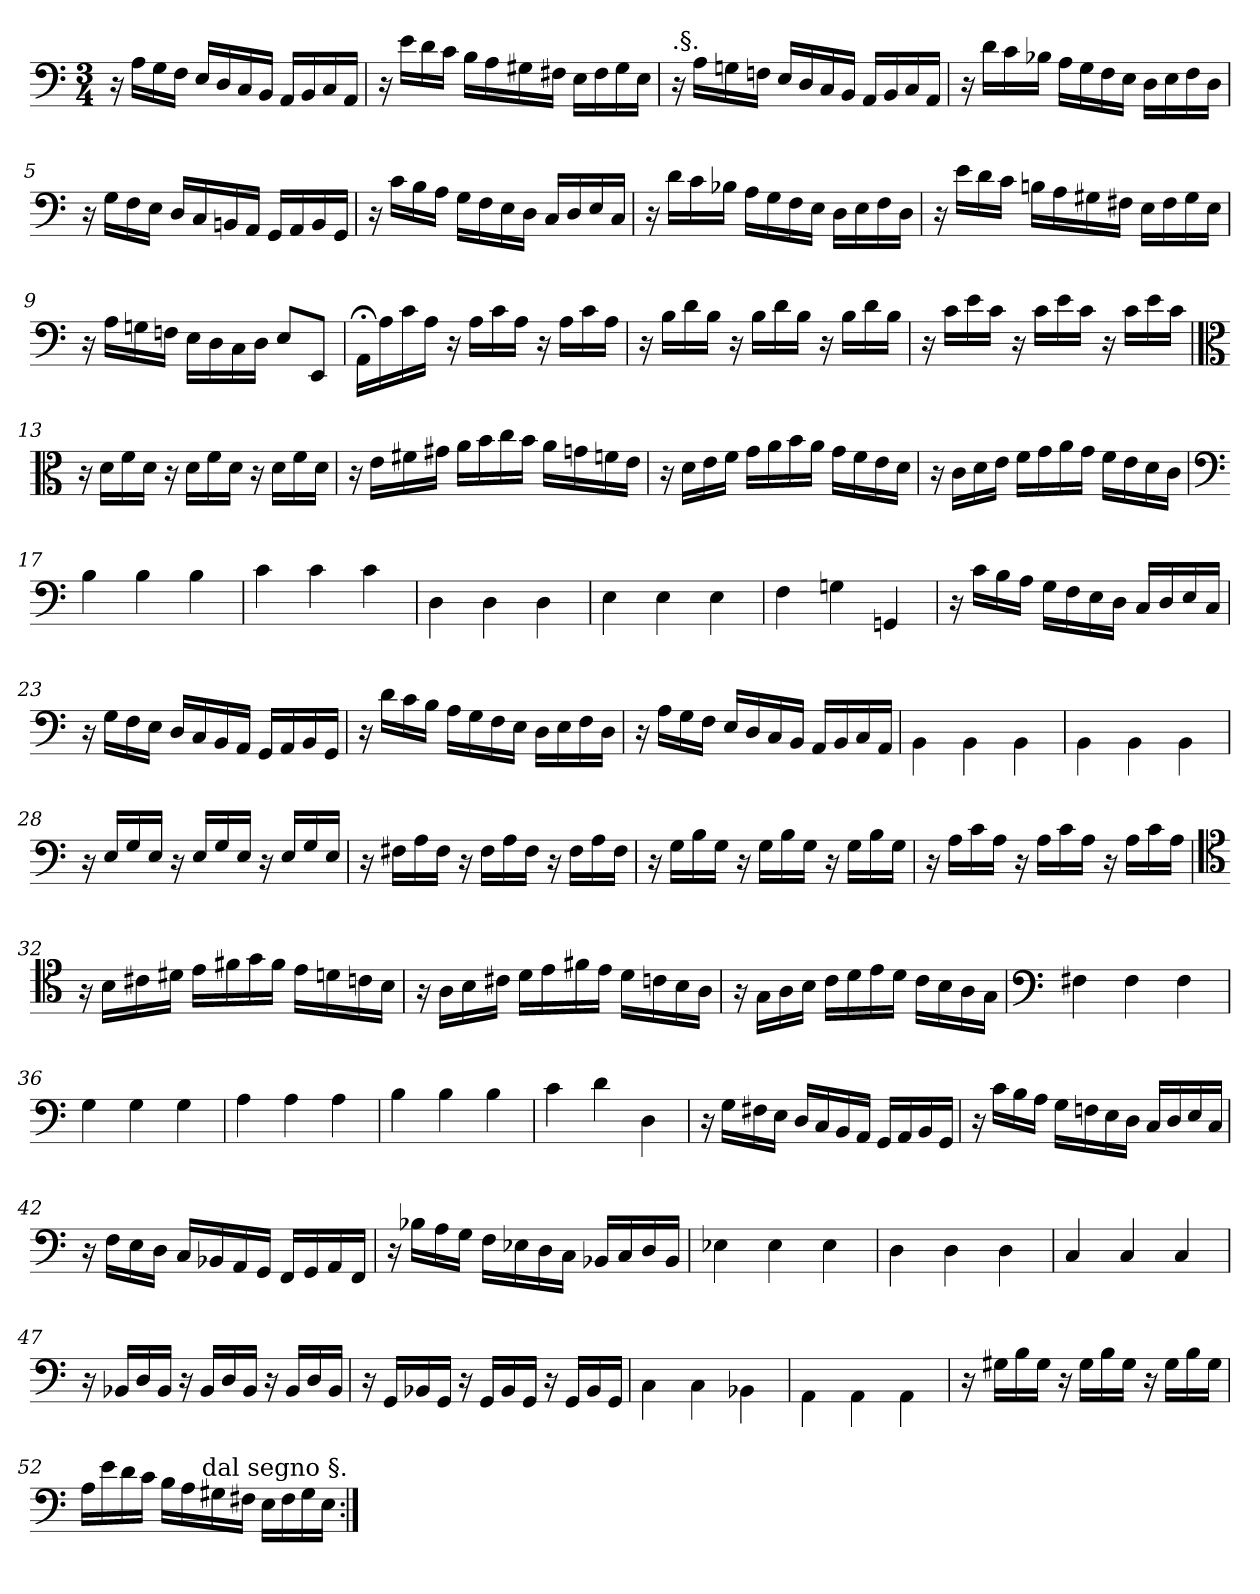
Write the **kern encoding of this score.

**kern
*part1
*staff1
*clefF4
*M3/4
=1
16r
16A\LL
16G\
16F\JJ
16E/LL
16D/
16C/
16BB/JJ
16AA/LL
16BB/
16C/
16AA/JJ
=2
16r
16e\LL
16d\
16c\JJ
16B\LL
16A\
16G#X\
16F#X\JJ
16E\LL
16F#\
16G#\
16E\JJ
=3
!LO:TX:a:t=.§.
16r
16A\LL
16Gn\
16Fn\JJ
16E/LL
16D/
16C/
16BB/JJ
16AA/LL
16BB/
16C/
16AA/JJ
=4
16r
16d\LL
16c\
16B-X\JJ
16A\LL
16G\
16F\
16E\JJ
16D\LL
16E\
16F\
16D\JJ
=5
16r
16G\LL
16F\
16E\JJ
16D/LL
16C/
16BBn/
16AA/JJ
16GG/LL
16AA/
16BB/
16GG/JJ
=6
16r
16c\LL
16B\
16A\JJ
16G\LL
16F\
16E\
16D\JJ
16C/LL
16D/
16E/
16C/JJ
=7
16r
16d\LL
16c\
16B-X\JJ
16A\LL
16G\
16F\
16E\JJ
16D\LL
16E\
16F\
16D\JJ
=8
16r
16e\LL
16d\
16c\JJ
16Bn\LL
16A\
16G#X\
16F#X\JJ
16E\LL
16F#\
16G#\
16E\JJ
=9
16r
16A\LL
16Gn\
16Fn\JJ
16E\LL
16D\
16C\
16D\JJ
8E/L
8EE/J
=10
16AA;<\LL
16A\
16c\
16A\JJ
16r
16A\LL
16c\
16A\JJ
16r
16A\LL
16c\
16A\JJ
=11
16r
16B\LL
16d\
16B\JJ
16r
16B\LL
16d\
16B\JJ
16r
16B\LL
16d\
16B\JJ
=12
16r
16c\LL
16e\
16c\JJ
16r
16c\LL
16e\
16c\JJ
16r
16c\LL
16e\
16c\JJ
=13
*clefC3
16r
16d\LL
16f\
16d\JJ
16r
16d\LL
16f\
16d\JJ
16r
16d\LL
16f\
16d\JJ
=14
16r
16e\LL
16f#X\
16g#X\JJ
16a\LL
16b\
16cc\
16b\JJ
16a\LL
16gn\
16fn\
16e\JJ
=15
16r
16d\LL
16e\
16f\JJ
16g\LL
16a\
16b\
16a\JJ
16g\LL
16f\
16e\
16d\JJ
=16
16r
16c\LL
16d\
16e\JJ
16f\LL
16g\
16a\
16g\JJ
16f\LL
16e\
16d\
16c\JJ
=17
*clefF4
4B
4B
4B
=18
4c\
4c\
4c\
=19
4D\
4D\
4D\
=20
4E\
4E\
4E\
=21
4F\
4Gn\
4GGn/
=22
16r
16c\LL
16B\
16A\JJ
16G\LL
16F\
16E\
16D\JJ
16C/LL
16D/
16E/
16C/JJ
=23
16r
16G\LL
16F\
16E\JJ
16D/LL
16C/
16BB/
16AA/JJ
16GG/LL
16AA/
16BB/
16GG/JJ
=24
16r
16d\LL
16c\
16B\JJ
16A\LL
16G\
16F\
16E\JJ
16D\LL
16E\
16F\
16D\JJ
=25
16r
16A\LL
16G\
16F\JJ
16E/LL
16D/
16C/
16BB/JJ
16AA/LL
16BB/
16C/
16AA/JJ
=26
4BB\
4BB\
4BB\
=27
4BB\
4BB\
4BB\
=28
16r
16E/LL
16G/
16E/JJ
16r
16E/LL
16G/
16E/JJ
16r
16E/LL
16G/
16E/JJ
=29
16r
16F#X\LL
16A\
16F#\JJ
16r
16F#\LL
16A\
16F#\JJ
16r
16F#\LL
16A\
16F#\JJ
=30
16r
16G\LL
16B\
16G\JJ
16r
16G\LL
16B\
16G\JJ
16r
16G\LL
16B\
16G\JJ
=31
16r
16A\LL
16c\
16A\JJ
16r
16A\LL
16c\
16A\JJ
16r
16A\LL
16c\
16A\JJ
=32
*clefC4
16r
16B\LL
16c#X\
16d#X\JJ
16e\LL
16f#X\
16g\
16f#\JJ
16e\LL
16dn\
16cn\
16B\JJ
=33
16r
16A\LL
16B\
16c#X\JJ
16d\LL
16e\
16f#X\
16e\JJ
16d\LL
16cn\
16B\
16A\JJ
=34
16r
16G\LL
16A\
16B\JJ
16c\LL
16d\
16e\
16d\JJ
16c\LL
16B\
16A\
16G\JJ
=35
*clefF4
4F#X\
4F#\
4F#\
=36
4G\
4G\
4G\
=37
4A\
4A\
4A\
=38
4B\
4B\
4B\
=39
4c\
4d\
4D\
=40
16r
16G\LL
16F#X\
16E\JJ
16D/LL
16C/
16BB/
16AA/JJ
16GG/LL
16AA/
16BB/
16GG/JJ
=41
16r
16c\LL
16B\
16A\JJ
16G\LL
16Fn\
16E\
16D\JJ
16C/LL
16D/
16E/
16C/JJ
=42
16r
16F\LL
16E\
16D\JJ
16C/LL
16BB-X/
16AA/
16GG/JJ
16FF/LL
16GG/
16AA/
16FF/JJ
!!LO:PB:g=z
=43
16r
16B-X\LL
16A\
16G\JJ
16F\LL
16E-X\
16D\
16C\JJ
16BB-X/LL
16C/
16D/
16BB-/JJ
=44
4E-X\
4E-\
4E-\
=45
4D\
4D\
4D\
=46
4C/
4C/
4C/
=47
16r
16BB-X/LL
16D/
16BB-/JJ
16r
16BB-/LL
16D/
16BB-/JJ
16r
16BB-/LL
16D/
16BB-/JJ
=48
16r
16GG/LL
16BB-X/
16GG/JJ
16r
16GG/LL
16BB-/
16GG/JJ
16r
16GG/LL
16BB-/
16GG/JJ
=49
4C\
4C\
4BB-X\
=50
4AA\
4AA\
4AA\
=51
16r
16G#X\LL
16B\
16G#\JJ
16r
16G#\LL
16B\
16G#\JJ
16r
16G#\LL
16B\
16G#\JJ
=52
16A\LL
16e\
16d\
16c\JJ
16B\LL
16A\
16G#X\
16F#X\JJ
16E\LL
16F#\
16G#\
16E\JJ
!LO:TX:t=dal segno §.
=:|!
*-
